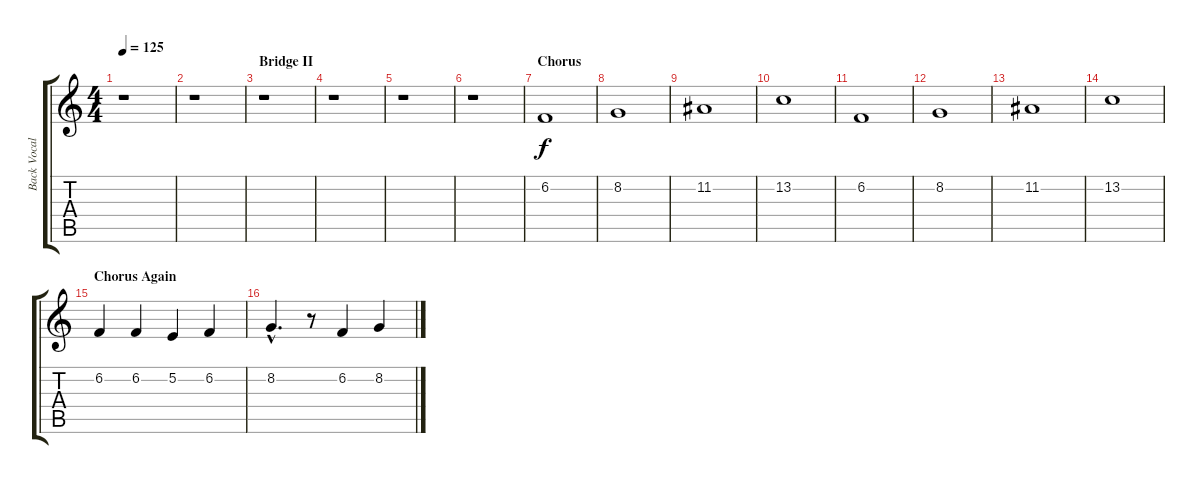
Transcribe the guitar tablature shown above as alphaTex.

\track ("Back Vocals" "Back Vocal") {instrument choiraahs}
\staff {score tabs}
\tuning (E4 B3 G3 D3 A2 E2) {hide}
\ts (4 4)
\tempo 125
\clef g2
\ks c
r.1{dy f} |
r.1 |
\section ("" "Bridge II")
r.1 |
r.1 |
r.1 |
r.1 |
\section ("" "Chorus")
6.2.1 |
8.2.1 |
11.2.1 |
13.2.1 |
6.2.1 |
8.2.1 |
11.2.1 |
13.2.1 |
\section ("" "Chorus Again")
6.2.4 6.2.4 5.2.4 6.2.4 |
8.2{hac}.4{d} r.8 6.2.4 8.2.4
